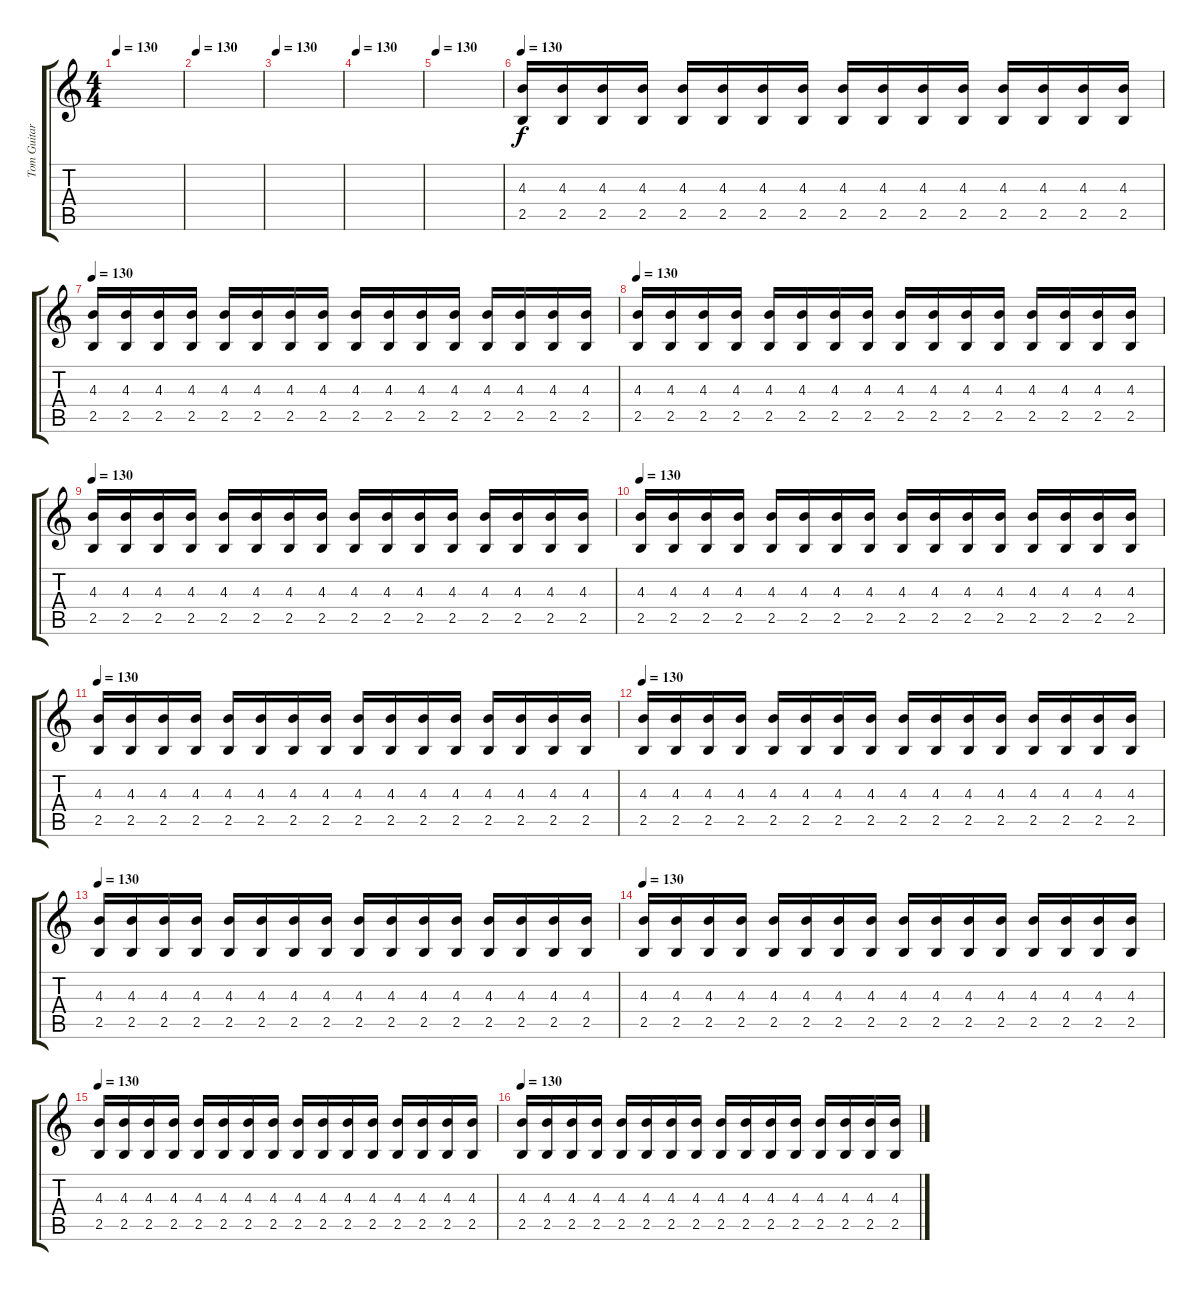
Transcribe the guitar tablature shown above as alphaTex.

\track ("Tom Guitar 2" "Tom Guitar") {instrument distortionguitar}
\staff {score tabs}
\tuning (E4 B3 G3 D3 A2 E2) {hide}
\ts (4 4)
\tempo 130
\clef g2
\ks c
|
\tempo 130
|
\tempo 130
|
\tempo 130
|
\tempo 130
|
\tempo 130
(4.3 2.5).16 (4.3 2.5).16 (4.3 2.5).16 (4.3 2.5).16 (4.3 2.5).16 (4.3 2.5).16 (4.3 2.5).16 (4.3 2.5).16 (4.3 2.5).16 (4.3 2.5).16 (4.3 2.5).16 (4.3 2.5).16 (4.3 2.5).16 (4.3 2.5).16 (4.3 2.5).16 (4.3 2.5).16 |
\tempo 130
(4.3 2.5).16 (4.3 2.5).16 (4.3 2.5).16 (4.3 2.5).16 (4.3 2.5).16 (4.3 2.5).16 (4.3 2.5).16 (4.3 2.5).16 (4.3 2.5).16 (4.3 2.5).16 (4.3 2.5).16 (4.3 2.5).16 (4.3 2.5).16 (4.3 2.5).16 (4.3 2.5).16 (4.3 2.5).16 |
\tempo 130
(4.3 2.5).16 (4.3 2.5).16 (4.3 2.5).16 (4.3 2.5).16 (4.3 2.5).16 (4.3 2.5).16 (4.3 2.5).16 (4.3 2.5).16 (4.3 2.5).16 (4.3 2.5).16 (4.3 2.5).16 (4.3 2.5).16 (4.3 2.5).16 (4.3 2.5).16 (4.3 2.5).16 (4.3 2.5).16 |
\tempo 130
(4.3 2.5).16 (4.3 2.5).16 (4.3 2.5).16 (4.3 2.5).16 (4.3 2.5).16 (4.3 2.5).16 (4.3 2.5).16 (4.3 2.5).16 (4.3 2.5).16 (4.3 2.5).16 (4.3 2.5).16 (4.3 2.5).16 (4.3 2.5).16 (4.3 2.5).16 (4.3 2.5).16 (4.3 2.5).16 |
\tempo 130
(4.3 2.5).16 (4.3 2.5).16 (4.3 2.5).16 (4.3 2.5).16 (4.3 2.5).16 (4.3 2.5).16 (4.3 2.5).16 (4.3 2.5).16 (4.3 2.5).16 (4.3 2.5).16 (4.3 2.5).16 (4.3 2.5).16 (4.3 2.5).16 (4.3 2.5).16 (4.3 2.5).16 (4.3 2.5).16 |
\tempo 130
(4.3 2.5).16 (4.3 2.5).16 (4.3 2.5).16 (4.3 2.5).16 (4.3 2.5).16 (4.3 2.5).16 (4.3 2.5).16 (4.3 2.5).16 (4.3 2.5).16 (4.3 2.5).16 (4.3 2.5).16 (4.3 2.5).16 (4.3 2.5).16 (4.3 2.5).16 (4.3 2.5).16 (4.3 2.5).16 |
\tempo 130
(4.3 2.5).16 (4.3 2.5).16 (4.3 2.5).16 (4.3 2.5).16 (4.3 2.5).16 (4.3 2.5).16 (4.3 2.5).16 (4.3 2.5).16 (4.3 2.5).16 (4.3 2.5).16 (4.3 2.5).16 (4.3 2.5).16 (4.3 2.5).16 (4.3 2.5).16 (4.3 2.5).16 (4.3 2.5).16 |
\tempo 130
(4.3 2.5).16 (4.3 2.5).16 (4.3 2.5).16 (4.3 2.5).16 (4.3 2.5).16 (4.3 2.5).16 (4.3 2.5).16 (4.3 2.5).16 (4.3 2.5).16 (4.3 2.5).16 (4.3 2.5).16 (4.3 2.5).16 (4.3 2.5).16 (4.3 2.5).16 (4.3 2.5).16 (4.3 2.5).16 |
\tempo 130
(4.3 2.5).16 (4.3 2.5).16 (4.3 2.5).16 (4.3 2.5).16 (4.3 2.5).16 (4.3 2.5).16 (4.3 2.5).16 (4.3 2.5).16 (4.3 2.5).16 (4.3 2.5).16 (4.3 2.5).16 (4.3 2.5).16 (4.3 2.5).16 (4.3 2.5).16 (4.3 2.5).16 (4.3 2.5).16 |
\tempo 130
(4.3 2.5).16 (4.3 2.5).16 (4.3 2.5).16 (4.3 2.5).16 (4.3 2.5).16 (4.3 2.5).16 (4.3 2.5).16 (4.3 2.5).16 (4.3 2.5).16 (4.3 2.5).16 (4.3 2.5).16 (4.3 2.5).16 (4.3 2.5).16 (4.3 2.5).16 (4.3 2.5).16 (4.3 2.5).16 |
\tempo 130
(4.3 2.5).16 (4.3 2.5).16 (4.3 2.5).16 (4.3 2.5).16 (4.3 2.5).16 (4.3 2.5).16 (4.3 2.5).16 (4.3 2.5).16 (4.3 2.5).16 (4.3 2.5).16 (4.3 2.5).16 (4.3 2.5).16 (4.3 2.5).16 (4.3 2.5).16 (4.3 2.5).16 (4.3 2.5).16
